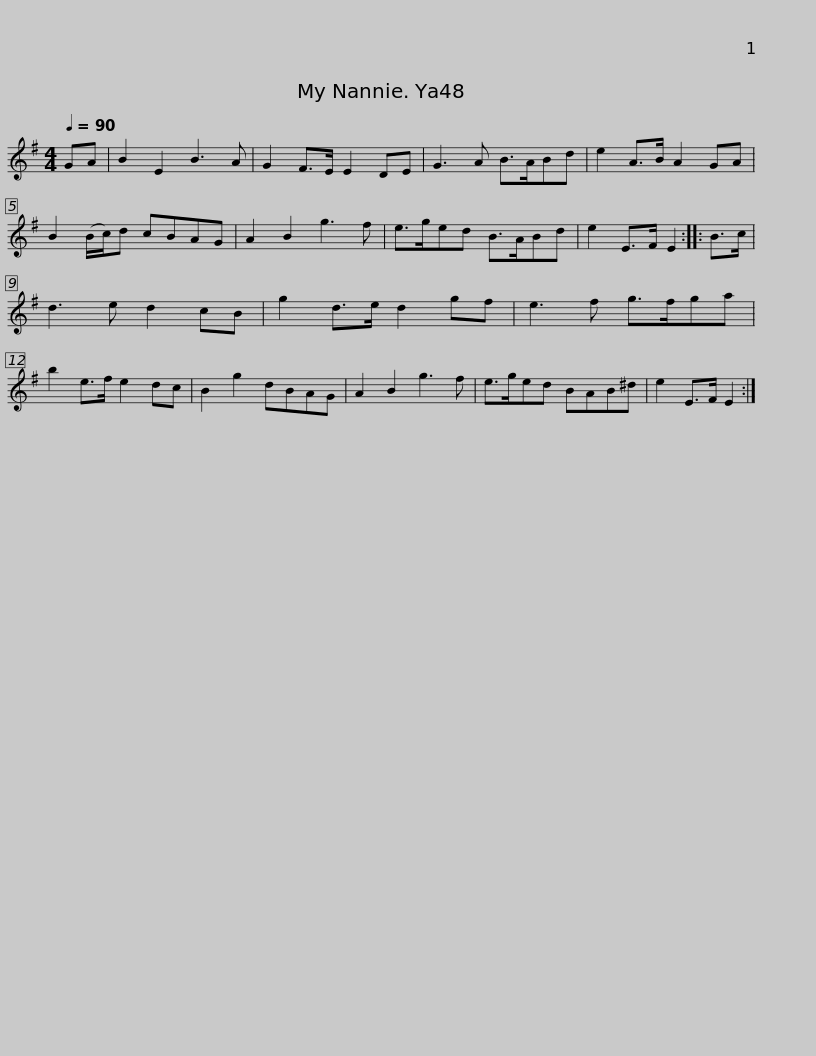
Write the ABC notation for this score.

X:1
L:1/8
Q:1/4=90
M:4/4
I:linebreak $
K:G
V:1 treble
V:1
 GA | B2 E2 B3 A | G2 F>E E2 DE | G3 A B>ABd | e2 A>B A2 GA | %5
 B2 (B/c/)d cBAG | A2 B2 g3 f |$ e>ged B>ABd | e2 E>F E2 :: B>c | %10
 d3 e d2 cB | g2 d>e d2 gf | e3 f g>fga | b2 e>f e2 dc |$ B2 g2 dBAG | %15
 A2 B2 g3 f | e>ged BAB^d | e2 E>F E2 :| %18
